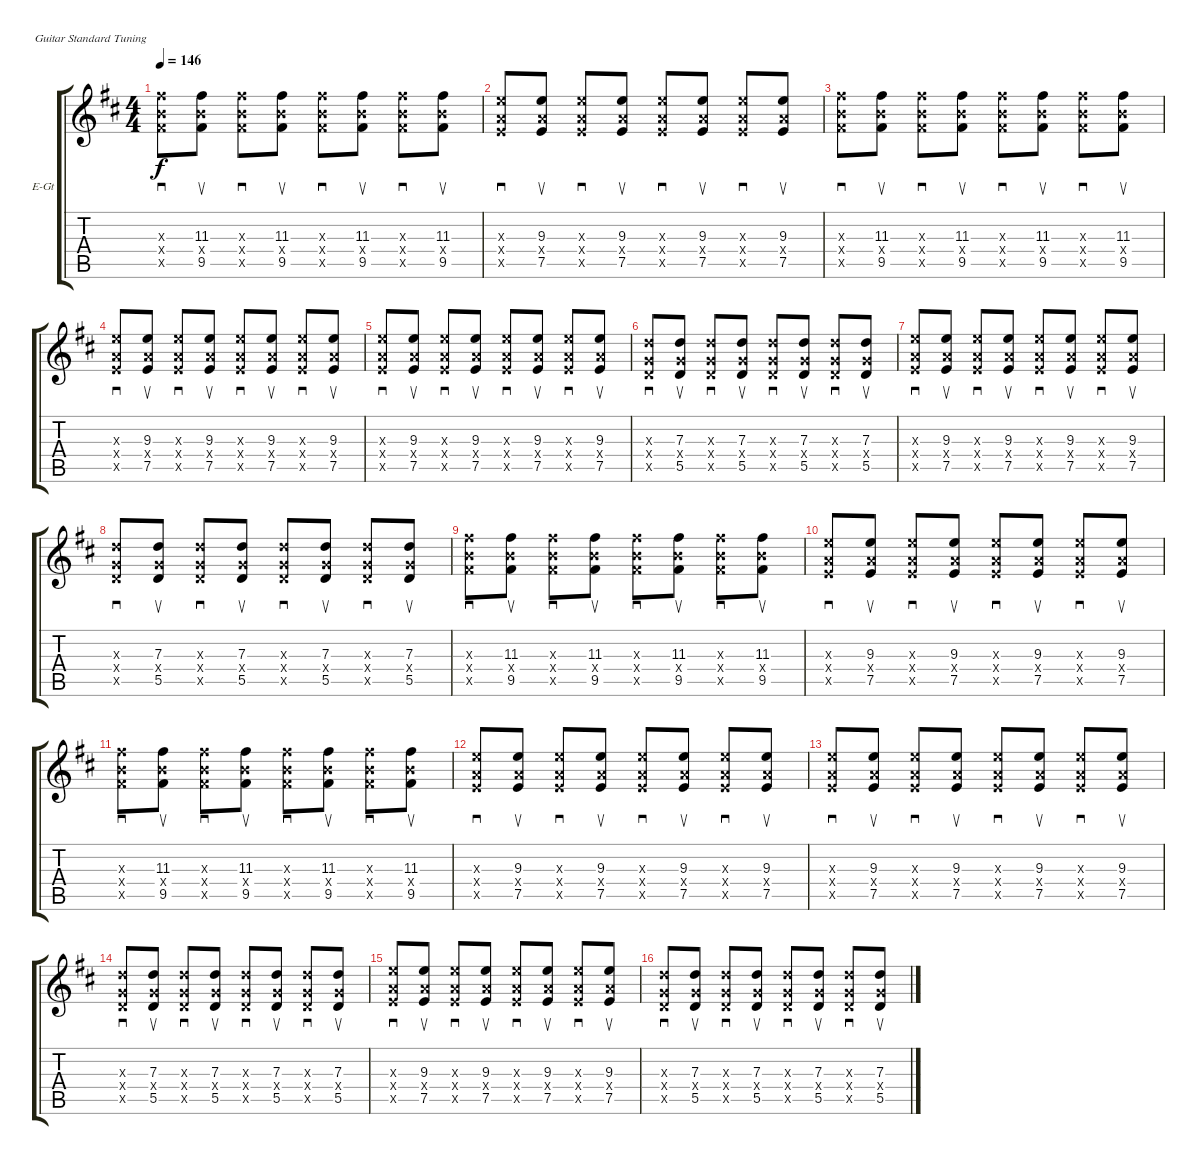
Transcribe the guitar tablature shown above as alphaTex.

\bracketExtendMode groupsimilarinstruments
\firstSystemTrackNameOrientation horizontal
\otherSystemsTrackNameOrientation horizontal
\track ("Nick Valensi" "E-Gt") {instrument overdrivenguitar}
\staff {score tabs}
\tuning (E4 B3 G3 D3 A2 E2)
\ts (4 4)
\tempo 146
\clef g2
\ks d
(11.3{x} 9.4{x} 9.5{x}).8{sd dy f} (11.3 9.4{x} 9.5).8{su} (11.3{x} 9.4{x} 9.5{x}).8{sd} (11.3 9.4{x} 9.5).8{su} (11.3{x} 9.4{x} 9.5{x}).8{sd} (11.3 9.4{x} 9.5).8{su} (11.3{x} 9.4{x} 9.5{x}).8{sd} (11.3 9.4{x} 9.5).8{su} |
(9.3{x} 7.4{x} 7.5{x}).8{sd} (9.3 7.4{x} 7.5).8{su} (9.3{x} 7.4{x} 7.5{x}).8{sd} (9.3 7.4{x} 7.5).8{su} (9.3{x} 7.4{x} 7.5{x}).8{sd} (9.3 7.4{x} 7.5).8{su} (9.3{x} 7.4{x} 7.5{x}).8{sd} (9.3 7.4{x} 7.5).8{su} |
(11.3{x} 9.4{x} 9.5{x}).8{sd} (11.3 9.4{x} 9.5).8{su} (11.3{x} 9.4{x} 9.5{x}).8{sd} (11.3 9.4{x} 9.5).8{su} (11.3{x} 9.4{x} 9.5{x}).8{sd} (11.3 9.4{x} 9.5).8{su} (11.3{x} 9.4{x} 9.5{x}).8{sd} (11.3 9.4{x} 9.5).8{su} |
(9.3{x} 7.4{x} 7.5{x}).8{sd} (9.3 7.4{x} 7.5).8{su} (9.3{x} 7.4{x} 7.5{x}).8{sd} (9.3 7.4{x} 7.5).8{su} (9.3{x} 7.4{x} 7.5{x}).8{sd} (9.3 7.4{x} 7.5).8{su} (9.3{x} 7.4{x} 7.5{x}).8{sd} (9.3 7.4{x} 7.5).8{su} |
(9.3{x} 7.4{x} 7.5{x}).8{sd} (9.3 7.4{x} 7.5).8{su} (9.3{x} 7.4{x} 7.5{x}).8{sd} (9.3 7.4{x} 7.5).8{su} (9.3{x} 7.4{x} 7.5{x}).8{sd} (9.3 7.4{x} 7.5).8{su} (9.3{x} 7.4{x} 7.5{x}).8{sd} (9.3 7.4{x} 7.5).8{su} |
(7.3{x} 5.4{x} 5.5{x}).8{sd} (7.3 5.4{x} 5.5).8{su} (7.3{x} 5.4{x} 5.5{x}).8{sd} (7.3 5.4{x} 5.5).8{su} (7.3{x} 5.4{x} 5.5{x}).8{sd} (7.3 5.4{x} 5.5).8{su} (7.3{x} 5.4{x} 5.5{x}).8{sd} (7.3 5.4{x} 5.5).8{su} |
(9.3{x} 7.4{x} 7.5{x}).8{sd} (9.3 7.4{x} 7.5).8{su} (9.3{x} 7.4{x} 7.5{x}).8{sd} (9.3 7.4{x} 7.5).8{su} (9.3{x} 7.4{x} 7.5{x}).8{sd} (9.3 7.4{x} 7.5).8{su} (9.3{x} 7.4{x} 7.5{x}).8{sd} (9.3 7.4{x} 7.5).8{su} |
(7.3{x} 5.4{x} 5.5{x}).8{sd} (7.3 5.4{x} 5.5).8{su} (7.3{x} 5.4{x} 5.5{x}).8{sd} (7.3 5.4{x} 5.5).8{su} (7.3{x} 5.4{x} 5.5{x}).8{sd} (7.3 5.4{x} 5.5).8{su} (7.3{x} 5.4{x} 5.5{x}).8{sd} (7.3 5.4{x} 5.5).8{su} |
(11.3{x} 9.4{x} 9.5{x}).8{sd} (11.3 9.4{x} 9.5).8{su} (11.3{x} 9.4{x} 9.5{x}).8{sd} (11.3 9.4{x} 9.5).8{su} (11.3{x} 9.4{x} 9.5{x}).8{sd} (11.3 9.4{x} 9.5).8{su} (11.3{x} 9.4{x} 9.5{x}).8{sd} (11.3 9.4{x} 9.5).8{su} |
(9.3{x} 7.4{x} 7.5{x}).8{sd} (9.3 7.4{x} 7.5).8{su} (9.3{x} 7.4{x} 7.5{x}).8{sd} (9.3 7.4{x} 7.5).8{su} (9.3{x} 7.4{x} 7.5{x}).8{sd} (9.3 7.4{x} 7.5).8{su} (9.3{x} 7.4{x} 7.5{x}).8{sd} (9.3 7.4{x} 7.5).8{su} |
(11.3{x} 9.4{x} 9.5{x}).8{sd} (11.3 9.4{x} 9.5).8{su} (11.3{x} 9.4{x} 9.5{x}).8{sd} (11.3 9.4{x} 9.5).8{su} (11.3{x} 9.4{x} 9.5{x}).8{sd} (11.3 9.4{x} 9.5).8{su} (11.3{x} 9.4{x} 9.5{x}).8{sd} (11.3 9.4{x} 9.5).8{su} |
(9.3{x} 7.4{x} 7.5{x}).8{sd} (9.3 7.4{x} 7.5).8{su} (9.3{x} 7.4{x} 7.5{x}).8{sd} (9.3 7.4{x} 7.5).8{su} (9.3{x} 7.4{x} 7.5{x}).8{sd} (9.3 7.4{x} 7.5).8{su} (9.3{x} 7.4{x} 7.5{x}).8{sd} (9.3 7.4{x} 7.5).8{su} |
(9.3{x} 7.4{x} 7.5{x}).8{sd} (9.3 7.4{x} 7.5).8{su} (9.3{x} 7.4{x} 7.5{x}).8{sd} (9.3 7.4{x} 7.5).8{su} (9.3{x} 7.4{x} 7.5{x}).8{sd} (9.3 7.4{x} 7.5).8{su} (9.3{x} 7.4{x} 7.5{x}).8{sd} (9.3 7.4{x} 7.5).8{su} |
(7.3{x} 5.4{x} 5.5{x}).8{sd} (7.3 5.4{x} 5.5).8{su} (7.3{x} 5.4{x} 5.5{x}).8{sd} (7.3 5.4{x} 5.5).8{su} (7.3{x} 5.4{x} 5.5{x}).8{sd} (7.3 5.4{x} 5.5).8{su} (7.3{x} 5.4{x} 5.5{x}).8{sd} (7.3 5.4{x} 5.5).8{su} |
(9.3{x} 7.4{x} 7.5{x}).8{sd} (9.3 7.4{x} 7.5).8{su} (9.3{x} 7.4{x} 7.5{x}).8{sd} (9.3 7.4{x} 7.5).8{su} (9.3{x} 7.4{x} 7.5{x}).8{sd} (9.3 7.4{x} 7.5).8{su} (9.3{x} 7.4{x} 7.5{x}).8{sd} (9.3 7.4{x} 7.5).8{su} |
(7.3{x} 5.4{x} 5.5{x}).8{sd} (7.3 5.4{x} 5.5).8{su} (7.3{x} 5.4{x} 5.5{x}).8{sd} (7.3 5.4{x} 5.5).8{su} (7.3{x} 5.4{x} 5.5{x}).8{sd} (7.3 5.4{x} 5.5).8{su} (7.3{x} 5.4{x} 5.5{x}).8{sd} (7.3 5.4{x} 5.5).8{su}
